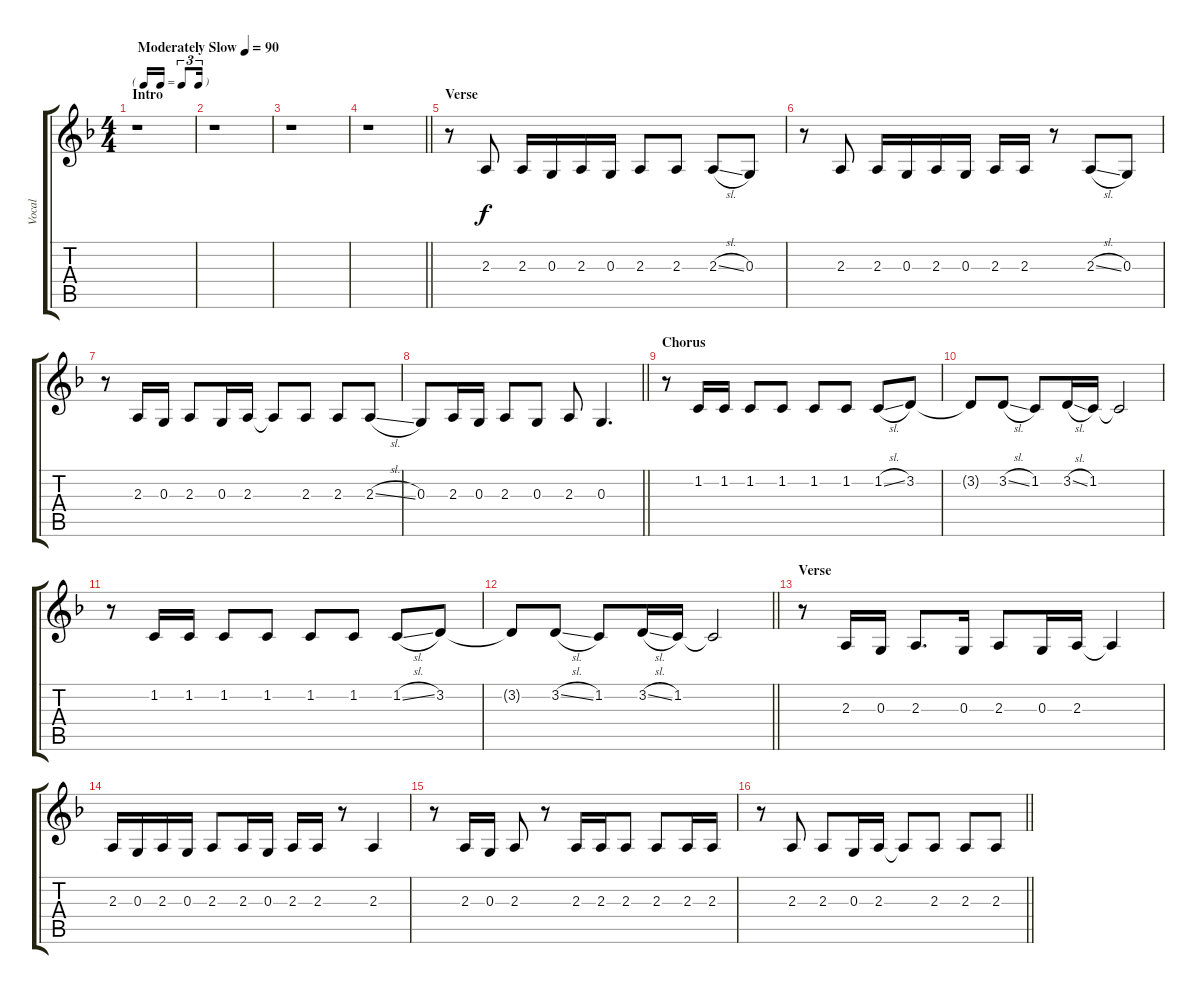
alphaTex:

\track ("Vocal" "Vocal") {instrument tenorsax}
\staff {score tabs}
\tuning (E4 B3 G3 D3 A2 E2) {hide}
\ts (4 4)
\tf triplet16th
\section ("" "Intro")
\tempo (90 "Moderately Slow")
\clef g2
\ks f
r.1{dy f instrument tenorsax} |
r.1 |
r.1 |
\barLineRight lightlight
r.1 |
\section ("" "Verse")
r.8 2.3.8 2.3.16 0.3.16 2.3.16 0.3.16 2.3.8 2.3.8 2.3{sl}.8 0.3.8 |
r.8 2.3.8 2.3.16 0.3.16 2.3.16 0.3.16 2.3.16 2.3.16 r.8 2.3{sl}.8 0.3.8 |
r.8 2.3.16 0.3.16 2.3.8 0.3.16 2.3.16 2.3{t}.8 2.3.8 2.3.8 2.3{sl}.8 |
\barLineRight lightlight
0.3.8 2.3.16 0.3.16 2.3.8 0.3.8 2.3.8 0.3.4{d} |
\section ("" "Chorus")
r.8 1.2.16 1.2.16 1.2.8 1.2.8 1.2.8 1.2.8 1.2{sl}.8 3.2.8 |
3.2{t}.8 3.2{sl}.8 1.2.8 3.2{sl}.16 1.2.16 1.2{t}.2 |
r.8 1.2.16 1.2.16 1.2.8 1.2.8 1.2.8 1.2.8 1.2{sl}.8 3.2.8 |
\barLineRight lightlight
3.2{t}.8 3.2{sl}.8 1.2.8 3.2{sl}.16 1.2.16 1.2{t}.2 |
\section ("" "Verse")
r.8 2.3.16 0.3.16 2.3.8{d} 0.3.16 2.3.8 0.3.16 2.3.16 2.3{t}.4 |
2.3.16 0.3.16 2.3.16 0.3.16 2.3.8 2.3.16 0.3.16 2.3.16 2.3.16 r.8 2.3.4 |
r.8 2.3.16 0.3.16 2.3.8 r.8 2.3.16 2.3.16 2.3.8 2.3.8 2.3.16 2.3.16 |
\barLineRight lightlight
r.8 2.3.8 2.3.8 0.3.16 2.3.16 2.3{t}.8 2.3.8 2.3.8 2.3.8
